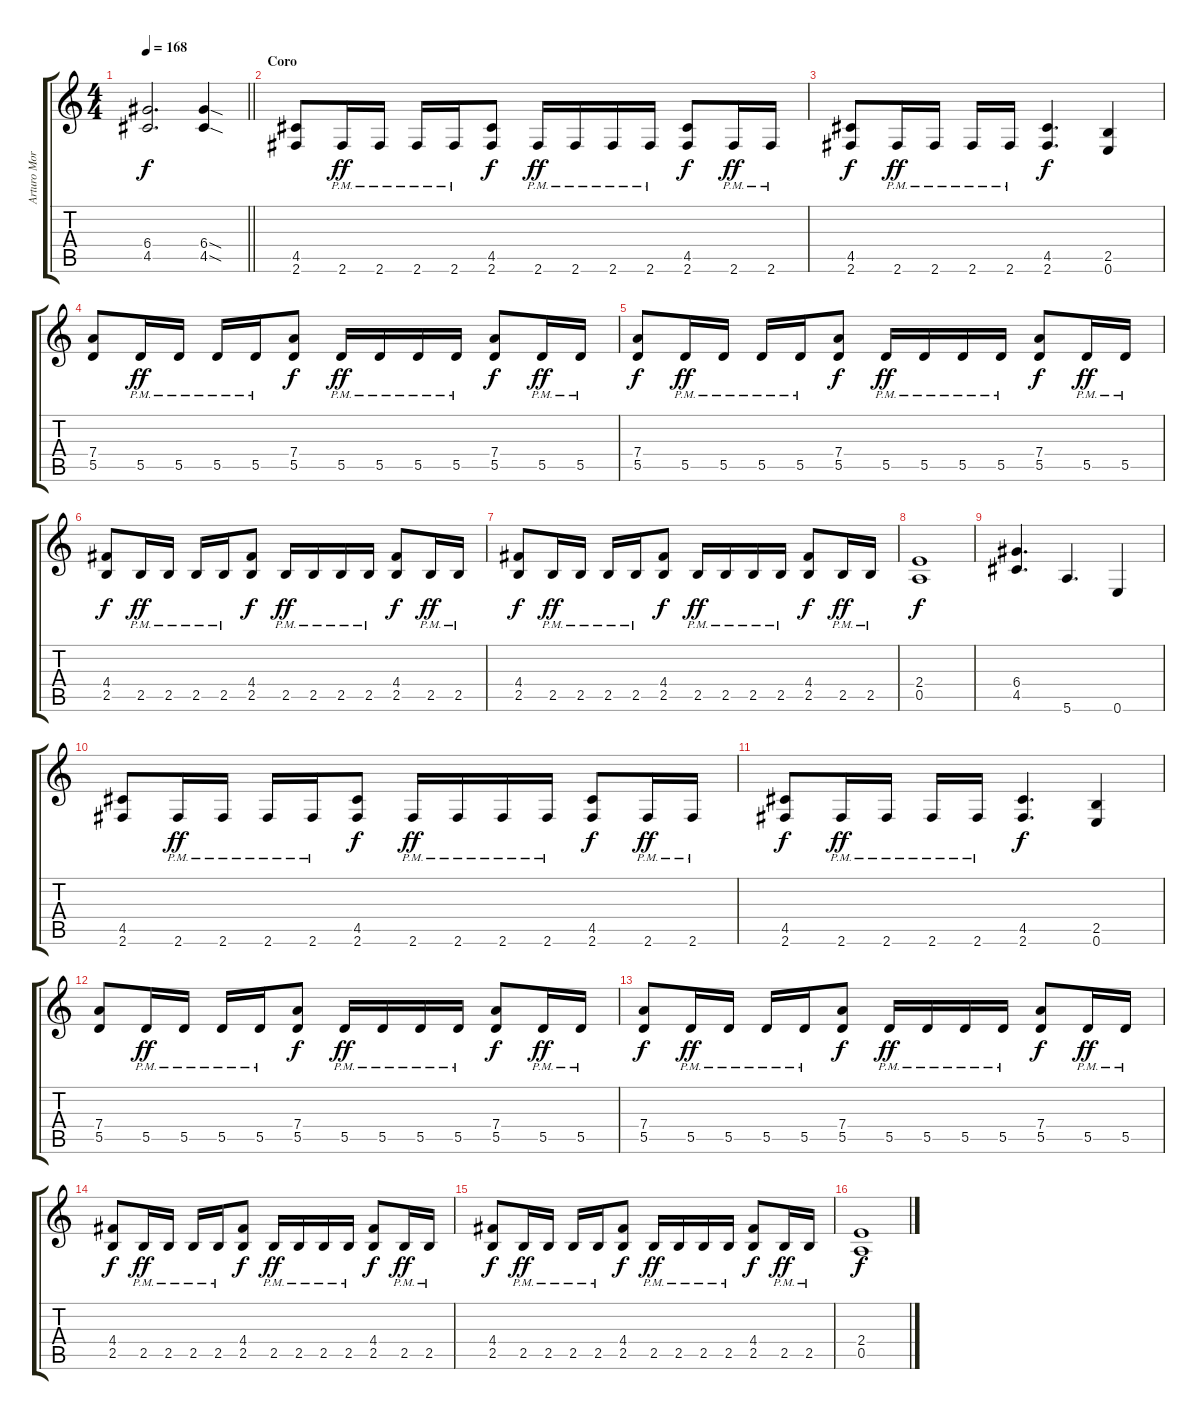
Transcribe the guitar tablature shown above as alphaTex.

\track ("Arturo Morras" "Arturo Mor") {instrument overdrivenguitar}
\staff {score tabs}
\tuning (E4 B3 G3 D3 A2 E2) {hide}
\ts (4 4)
\tempo 168
\clef g2
\barLineRight lightlight
\ks c
(6.4 4.5).2{d dy f} (6.4{sod} 4.5{sod}).4 |
\section ("" "Coro")
(4.5 2.6).8 2.6{pm}.16{dy ff} 2.6{pm}.16 2.6{pm}.16 2.6{pm}.16 (4.5 2.6).8{dy f} 2.6{pm}.16{dy ff} 2.6{pm}.16 2.6{pm}.16 2.6{pm}.16 (4.5 2.6).8{dy f} 2.6{pm}.16{dy ff} 2.6{pm}.16 |
(4.5 2.6).8{dy f} 2.6{pm}.16{dy ff} 2.6{pm}.16 2.6{pm}.16 2.6{pm}.16 (4.5 2.6).4{d dy f} (2.5 0.6).4 |
(7.4 5.5).8 5.5{pm}.16{dy ff} 5.5{pm}.16 5.5{pm}.16 5.5{pm}.16 (7.4 5.5).8{dy f} 5.5{pm}.16{dy ff} 5.5{pm}.16 5.5{pm}.16 5.5{pm}.16 (7.4 5.5).8{dy f} 5.5{pm}.16{dy ff} 5.5{pm}.16 |
(7.4 5.5).8{dy f} 5.5{pm}.16{dy ff} 5.5{pm}.16 5.5{pm}.16 5.5{pm}.16 (7.4 5.5).8{dy f} 5.5{pm}.16{dy ff} 5.5{pm}.16 5.5{pm}.16 5.5{pm}.16 (7.4 5.5).8{dy f} 5.5{pm}.16{dy ff} 5.5{pm}.16 |
(4.4 2.5).8{dy f} 2.5{pm}.16{dy ff} 2.5{pm}.16 2.5{pm}.16 2.5{pm}.16 (4.4 2.5).8{dy f} 2.5{pm}.16{dy ff} 2.5{pm}.16 2.5{pm}.16 2.5{pm}.16 (4.4 2.5).8{dy f} 2.5{pm}.16{dy ff} 2.5{pm}.16 |
(4.4 2.5).8{dy f} 2.5{pm}.16{dy ff} 2.5{pm}.16 2.5{pm}.16 2.5{pm}.16 (4.4 2.5).8{dy f} 2.5{pm}.16{dy ff} 2.5{pm}.16 2.5{pm}.16 2.5{pm}.16 (4.4 2.5).8{dy f} 2.5{pm}.16{dy ff} 2.5{pm}.16 |
(2.4 0.5).1{dy f} |
(6.4 4.5).4{d} 5.6.4{d} 0.6.4 |
(4.5 2.6).8 2.6{pm}.16{dy ff} 2.6{pm}.16 2.6{pm}.16 2.6{pm}.16 (4.5 2.6).8{dy f} 2.6{pm}.16{dy ff} 2.6{pm}.16 2.6{pm}.16 2.6{pm}.16 (4.5 2.6).8{dy f} 2.6{pm}.16{dy ff} 2.6{pm}.16 |
(4.5 2.6).8{dy f} 2.6{pm}.16{dy ff} 2.6{pm}.16 2.6{pm}.16 2.6{pm}.16 (4.5 2.6).4{d dy f} (2.5 0.6).4 |
(7.4 5.5).8 5.5{pm}.16{dy ff} 5.5{pm}.16 5.5{pm}.16 5.5{pm}.16 (7.4 5.5).8{dy f} 5.5{pm}.16{dy ff} 5.5{pm}.16 5.5{pm}.16 5.5{pm}.16 (7.4 5.5).8{dy f} 5.5{pm}.16{dy ff} 5.5{pm}.16 |
(7.4 5.5).8{dy f} 5.5{pm}.16{dy ff} 5.5{pm}.16 5.5{pm}.16 5.5{pm}.16 (7.4 5.5).8{dy f} 5.5{pm}.16{dy ff} 5.5{pm}.16 5.5{pm}.16 5.5{pm}.16 (7.4 5.5).8{dy f} 5.5{pm}.16{dy ff} 5.5{pm}.16 |
(4.4 2.5).8{dy f} 2.5{pm}.16{dy ff} 2.5{pm}.16 2.5{pm}.16 2.5{pm}.16 (4.4 2.5).8{dy f} 2.5{pm}.16{dy ff} 2.5{pm}.16 2.5{pm}.16 2.5{pm}.16 (4.4 2.5).8{dy f} 2.5{pm}.16{dy ff} 2.5{pm}.16 |
(4.4 2.5).8{dy f} 2.5{pm}.16{dy ff} 2.5{pm}.16 2.5{pm}.16 2.5{pm}.16 (4.4 2.5).8{dy f} 2.5{pm}.16{dy ff} 2.5{pm}.16 2.5{pm}.16 2.5{pm}.16 (4.4 2.5).8{dy f} 2.5{pm}.16{dy ff} 2.5{pm}.16 |
(2.4 0.5).1{dy f}
